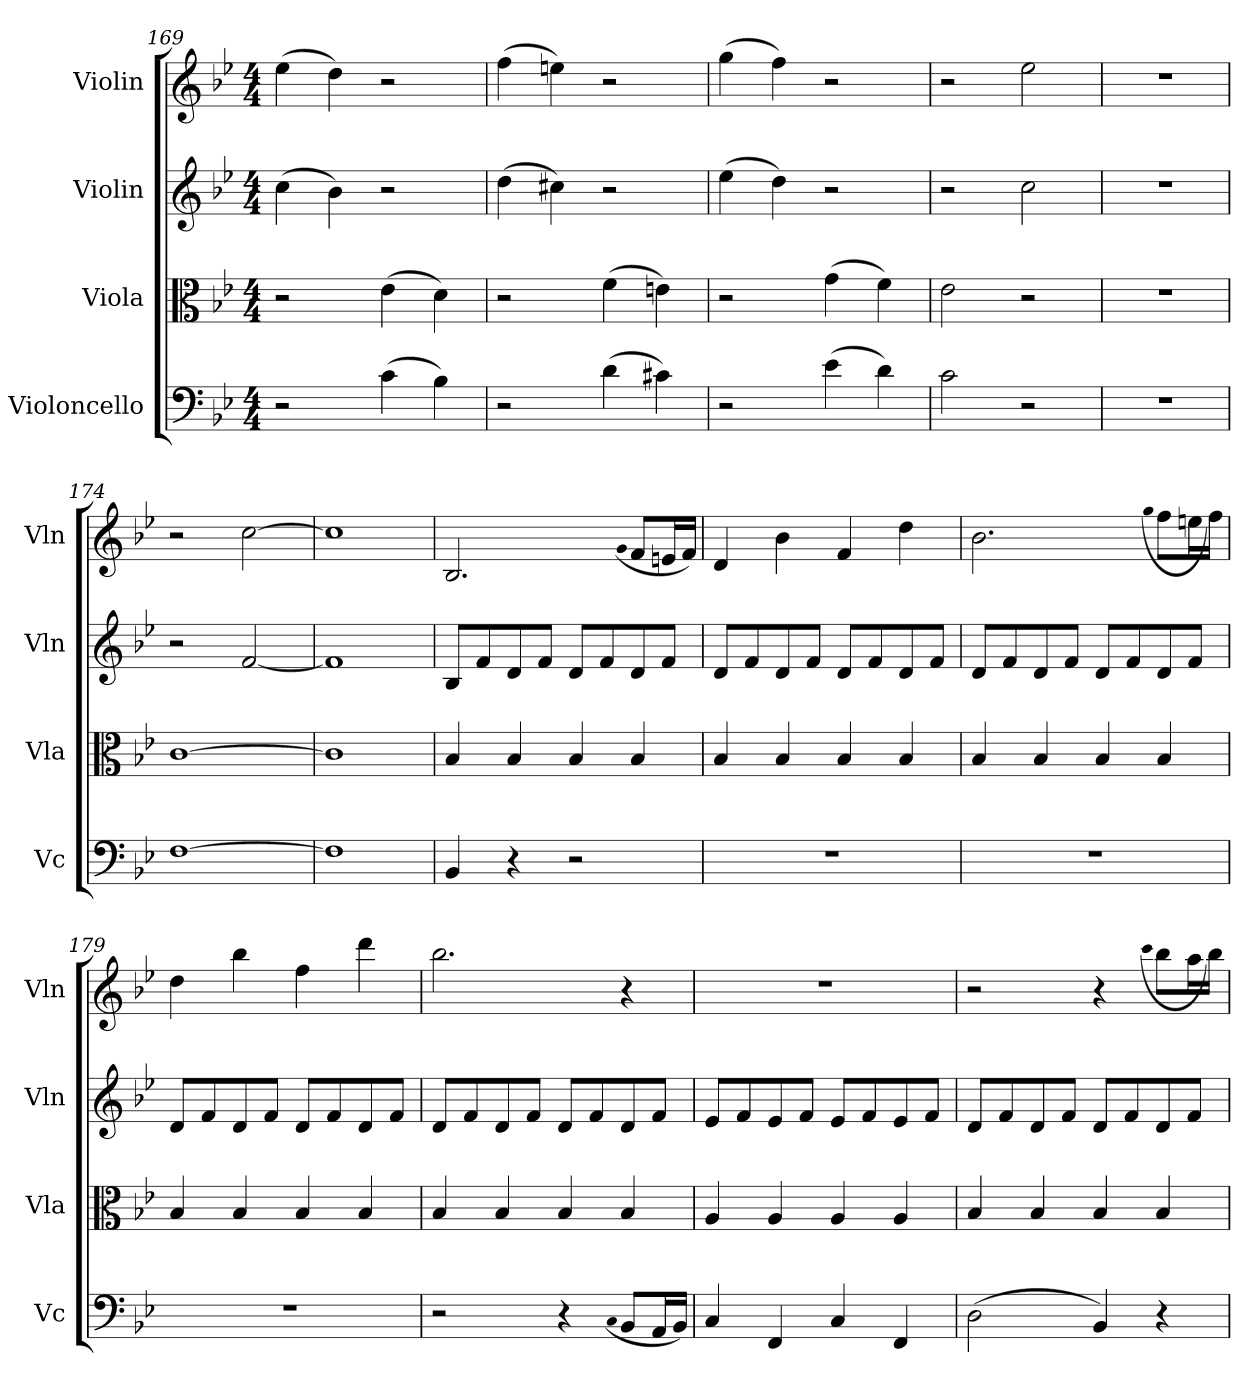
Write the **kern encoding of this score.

**kern	**kern	**kern	**kern
*part4	*part3	*part2	*part1
*staff4	*staff3	*staff2	*staff1
*I"Violoncello	*I"Viola	*I"Violin	*I"Violin
*I'Vc	*I'Vla	*I'Vln	*I'Vln
*clefF4	*clefC3	*clefG2	*clefG2
*k[b-e-]	*k[b-e-]	*k[b-e-]	*k[b-e-]
*M4/4	*M4/4	*M4/4	*M4/4
=169	=169	=169	=169
2r	2r	(4cc\	(4ee-\
.	.	4b-\)	4dd\)
(4c\	(4e-\	2r	2r
4B-\)	4d\)	.	.
=170	=170	=170	=170
2r	2r	(4dd\	(4ff\
.	.	4cc#X\)	4een\)
(4d\	(4f\	2r	2r
4c#X\)	4en\)	.	.
=171	=171	=171	=171
2r	2r	(4ee-\	(4gg\
.	.	4dd\)	4ff\)
(4e-\	(4g\	2r	2r
4d\)	4f\)	.	.
=172	=172	=172	=172
2c\	2e-\	2r	2r
2r	2r	2cc\	2ee-\
=173	=173	=173	=173
1r	1r	1r	1r
=174	=174	=174	=174
[1F	[1c	2r	2r
.	.	[2f/	[2cc\
=175	=175	=175	=175
1F]	1c]	1f]	1cc]
=176	=176	=176	=176
4BB-/	4B-/	8B-/L	2.B-/
.	.	8f/	.
4r	4B-/	8d/	.
.	.	8f/J	.
2r	4B-/	8d/L	.
.	.	8f/	.
.	.	.	(qg
.	4B-/	8d/	8f/L
.	.	8f/J	16en/L
.	.	.	16f/JJ)
=177	=177	=177	=177
1r	4B-/	8d/L	4d/
.	.	8f/	.
.	4B-/	8d/	4b-\
.	.	8f/J	.
.	4B-/	8d/L	4f/
.	.	8f/	.
.	4B-/	8d/	4dd\
.	.	8f/J	.
=178	=178	=178	=178
1r	4B-/	8d/L	2.b-\
.	.	8f/	.
.	4B-/	8d/	.
.	.	8f/J	.
.	4B-/	8d/L	.
.	.	8f/	.
.	.	.	(qgg
.	4B-/	8d/	8ff\L
.	.	8f/J	16een\L
.	.	.	16ff\JJ)
=179	=179	=179	=179
1r	4B-/	8d/L	4dd\
.	.	8f/	.
.	4B-/	8d/	4bb-\
.	.	8f/J	.
.	4B-/	8d/L	4ff\
.	.	8f/	.
.	4B-/	8d/	4ddd\
.	.	8f/J	.
=180	=180	=180	=180
2r	4B-/	8d/L	2.bb-\
.	.	8f/	.
.	4B-/	8d/	.
.	.	8f/J	.
4r	4B-/	8d/L	.
.	.	8f/	.
(qC	.	.	.
8BB-/L	4B-/	8d/	4r
16AA/L	.	8f/J	.
16BB-/JJ)	.	.	.
=181	=181	=181	=181
4C/	4A/	8e-/L	1r
.	.	8f/	.
4FF/	4A/	8e-/	.
.	.	8f/J	.
4C/	4A/	8e-/L	.
.	.	8f/	.
4FF/	4A/	8e-/	.
.	.	8f/J	.
=182	=182	=182	=182
(2D\	4B-/	8d/L	2r
.	.	8f/	.
.	4B-/	8d/	.
.	.	8f/J	.
4BB-/)	4B-/	8d/L	4r
.	.	8f/	.
.	.	.	(qccc
4r	4B-/	8d/	8bb-\L
.	.	8f/J	16aa\L
.	.	.	16bb-\JJ)
=	=	=	=
*-	*-	*-	*-
